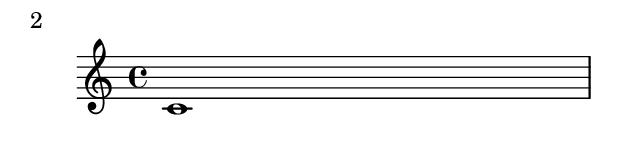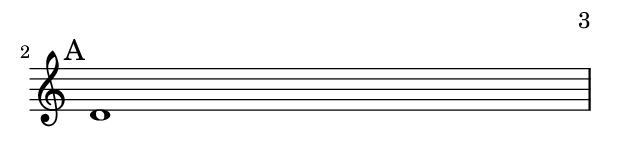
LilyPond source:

%% DO NOT EDIT this file manually; it is automatically
%% generated from LSR http://lsr.di.unimi.it
%% Make any changes in LSR itself, or in Documentation/snippets/new/ ,
%% and then run scripts/auxiliar/makelsr.py
%%
%% This file is in the public domain.
\version "2.18.0"

\header {
  lsrtags = "paper-and-layout"

  texidoc = "
A table of contents is included using @code{\\markuplines
\\table-of-contents}.  The TOC items are added with the
@code{\\tocItem} command.

"
  doctitle = "Table of contents"
} % begin verbatim

#(set-default-paper-size "a6")

\book {
  \markuplist \table-of-contents
  \pageBreak
  \tocItem \markup { The first score }
  \score {
    {
      c'1 \pageBreak
      \mark "A" \tocItem \markup { Mark A }
      d'1
    }
  }
  \pageBreak
  \tocItem \markup { The second score }
  \score {
    { e'1 }
    \header { piece = "Second score" }
  }
}
